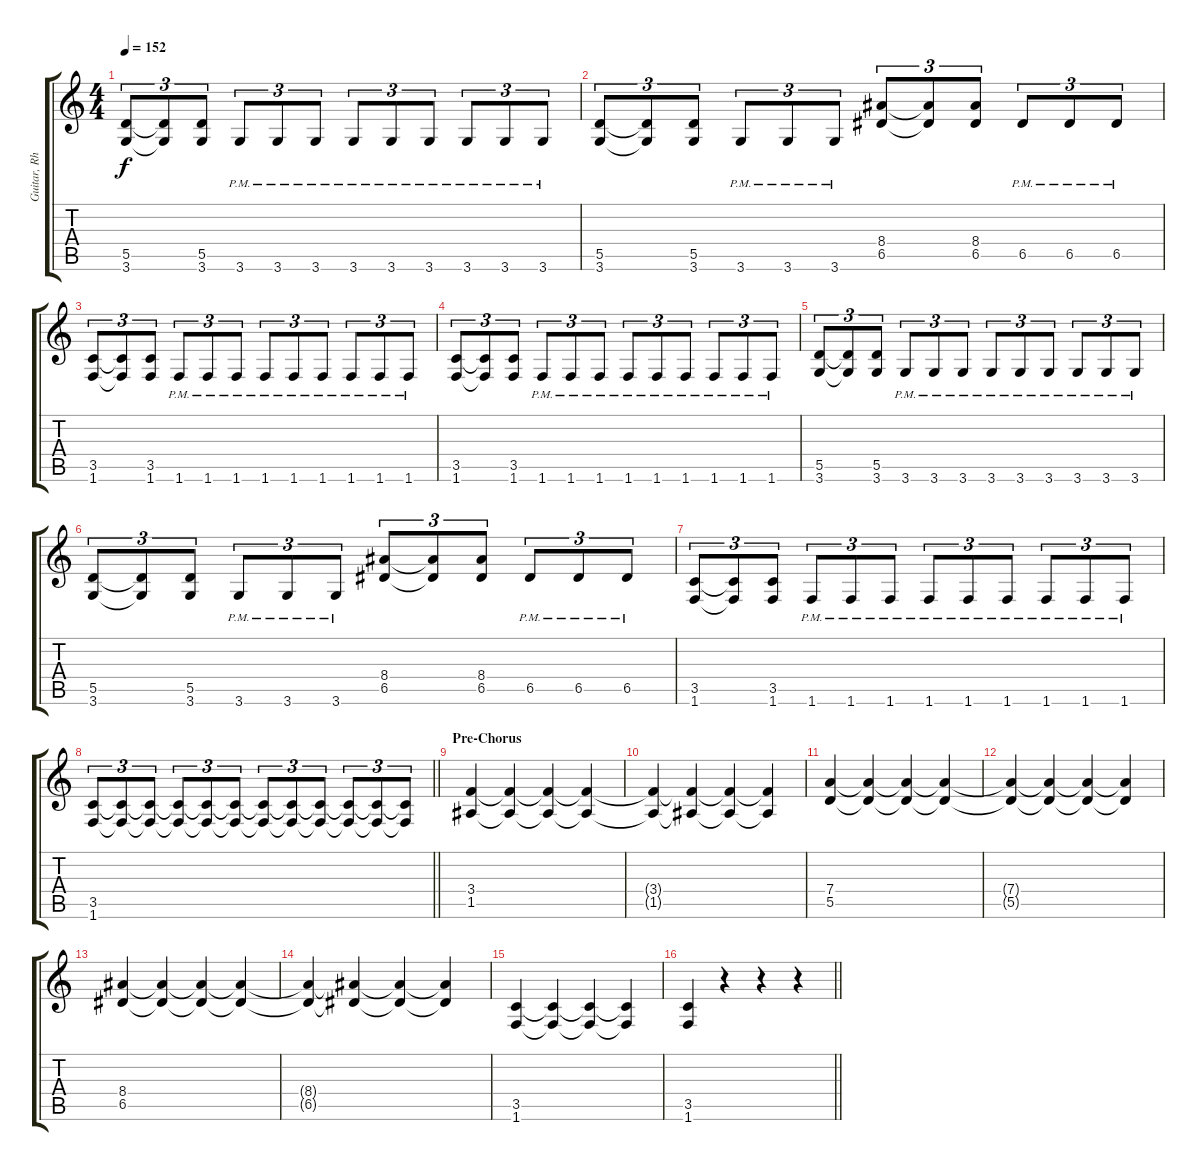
\track ("Guitar, Rhythm" "Guitar, Rh") {instrument overdrivenguitar}
\staff {score tabs}
\tuning (E4 B3 G3 D3 A2 E2) {hide}
\ts (4 4)
\tempo 152
\clef g2
\ks c
(5.5 3.6).8{tu (3 2) dy f} (5.5{t} 3.6{t}).8{tu (3 2)} (5.5 3.6).8{tu (3 2)} 3.6{pm}.8{tu (3 2)} 3.6{pm}.8{tu (3 2)} 3.6{pm}.8{tu (3 2)} 3.6{pm}.8{tu (3 2)} 3.6{pm}.8{tu (3 2)} 3.6{pm}.8{tu (3 2)} 3.6{pm}.8{tu (3 2)} 3.6{pm}.8{tu (3 2)} 3.6{pm}.8{tu (3 2)} |
(5.5 3.6).8{tu (3 2)} (5.5{t} 3.6{t}).8{tu (3 2)} (5.5 3.6).8{tu (3 2)} 3.6{pm}.8{tu (3 2)} 3.6{pm}.8{tu (3 2)} 3.6{pm}.8{tu (3 2)} (8.4 6.5).8{tu (3 2)} (8.4{t} 6.5{t}).8{tu (3 2)} (8.4 6.5).8{tu (3 2)} 6.5{pm}.8{tu (3 2)} 6.5{pm}.8{tu (3 2)} 6.5{pm}.8{tu (3 2)} |
(3.5 1.6).8{tu (3 2)} (3.5{t} 1.6{t}).8{tu (3 2)} (3.5 1.6).8{tu (3 2)} 1.6{pm}.8{tu (3 2)} 1.6{pm}.8{tu (3 2)} 1.6{pm}.8{tu (3 2)} 1.6{pm}.8{tu (3 2)} 1.6{pm}.8{tu (3 2)} 1.6{pm}.8{tu (3 2)} 1.6{pm}.8{tu (3 2)} 1.6{pm}.8{tu (3 2)} 1.6{pm}.8{tu (3 2)} |
(3.5 1.6).8{tu (3 2)} (3.5{t} 1.6{t}).8{tu (3 2)} (3.5 1.6).8{tu (3 2)} 1.6{pm}.8{tu (3 2)} 1.6{pm}.8{tu (3 2)} 1.6{pm}.8{tu (3 2)} 1.6{pm}.8{tu (3 2)} 1.6{pm}.8{tu (3 2)} 1.6{pm}.8{tu (3 2)} 1.6{pm}.8{tu (3 2)} 1.6{pm}.8{tu (3 2)} 1.6{pm}.8{tu (3 2)} |
(5.5 3.6).8{tu (3 2)} (5.5{t} 3.6{t}).8{tu (3 2)} (5.5 3.6).8{tu (3 2)} 3.6{pm}.8{tu (3 2)} 3.6{pm}.8{tu (3 2)} 3.6{pm}.8{tu (3 2)} 3.6{pm}.8{tu (3 2)} 3.6{pm}.8{tu (3 2)} 3.6{pm}.8{tu (3 2)} 3.6{pm}.8{tu (3 2)} 3.6{pm}.8{tu (3 2)} 3.6{pm}.8{tu (3 2)} |
(5.5 3.6).8{tu (3 2)} (5.5{t} 3.6{t}).8{tu (3 2)} (5.5 3.6).8{tu (3 2)} 3.6{pm}.8{tu (3 2)} 3.6{pm}.8{tu (3 2)} 3.6{pm}.8{tu (3 2)} (8.4 6.5).8{tu (3 2)} (8.4{t} 6.5{t}).8{tu (3 2)} (8.4 6.5).8{tu (3 2)} 6.5{pm}.8{tu (3 2)} 6.5{pm}.8{tu (3 2)} 6.5{pm}.8{tu (3 2)} |
(3.5 1.6).8{tu (3 2)} (3.5{t} 1.6{t}).8{tu (3 2)} (3.5 1.6).8{tu (3 2)} 1.6{pm}.8{tu (3 2)} 1.6{pm}.8{tu (3 2)} 1.6{pm}.8{tu (3 2)} 1.6{pm}.8{tu (3 2)} 1.6{pm}.8{tu (3 2)} 1.6{pm}.8{tu (3 2)} 1.6{pm}.8{tu (3 2)} 1.6{pm}.8{tu (3 2)} 1.6{pm}.8{tu (3 2)} |
\barLineRight lightlight
(3.5 1.6).8{tu (3 2)} (3.5{t} 1.6{t}).8{tu (3 2)} (3.5{t} 1.6{t}).8{tu (3 2)} (3.5{t} 1.6{t}).8{tu (3 2)} (3.5{t} 1.6{t}).8{tu (3 2)} (3.5{t} 1.6{t}).8{tu (3 2)} (3.5{t} 1.6{t}).8{tu (3 2)} (3.5{t} 1.6{t}).8{tu (3 2)} (3.5{t} 1.6{t}).8{tu (3 2)} (3.5{t} 1.6{t}).8{tu (3 2)} (3.5{t} 1.6{t}).8{tu (3 2)} (3.5{t} 1.6{t}).8{tu (3 2)} |
\section ("" "Pre-Chorus")
(3.4 1.5).4 (3.4{t} 1.5{t}).4 (3.4{t} 1.5{t}).4 (3.4{t} 1.5{t}).4 |
(3.4{t} 1.5{t}).4 (3.4{t} 1.5{t}).4 (3.4{t} 1.5{t}).4 (3.4{t} 1.5{t}).4 |
(7.4 5.5).4 (7.4{t} 5.5{t}).4 (7.4{t} 5.5{t}).4 (7.4{t} 5.5{t}).4 |
(7.4{t} 5.5{t}).4 (7.4{t} 5.5{t}).4 (7.4{t} 5.5{t}).4 (7.4{t} 5.5{t}).4 |
(8.4 6.5).4 (8.4{t} 6.5{t}).4 (8.4{t} 6.5{t}).4 (8.4{t} 6.5{t}).4 |
(8.4{t} 6.5{t}).4 (8.4{t} 6.5{t}).4 (8.4{t} 6.5{t}).4 (8.4{t} 6.5{t}).4 |
(3.5 1.6).4 (3.5{t} 1.6{t}).4 (3.5{t} 1.6{t}).4 (3.5{t} 1.6{t}).4 |
\barLineRight lightlight
(3.5 1.6).4 r.4 r.4 r.4
